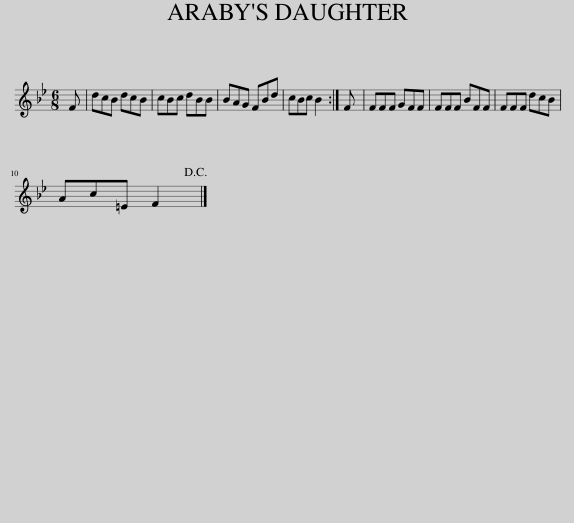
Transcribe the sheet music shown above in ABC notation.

X:1
L:1/8
M:6/8
I:linebreak $
K:Bb
V:1 treble
V:1
 F | dcB dcB | cBc dBB | BAG FBd | cBc B2 :| %5
 F | FFF GFF | FFF BFF | FFF dcB |$ Ac=E F2!D.C.! |] %10
